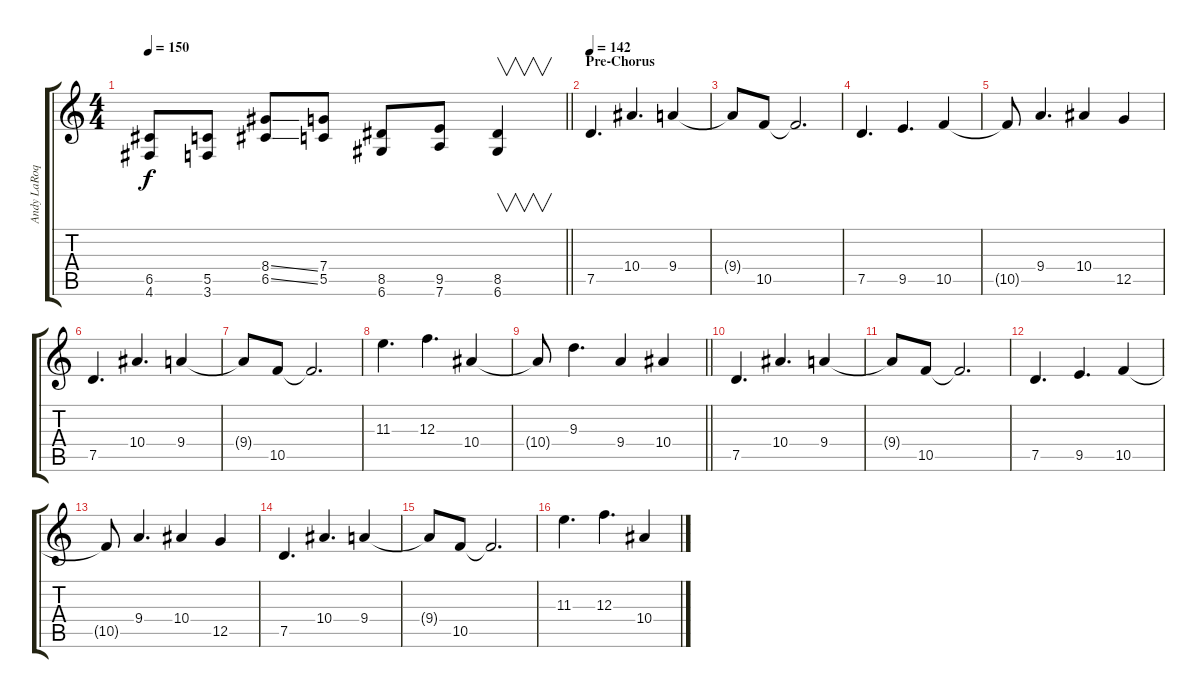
\track ("Andy LaRoque" "Andy LaRoq") {instrument distortionguitar}
\staff {score tabs}
\tuning (D4 A3 F3 C3 G2 D2) {hide}
\ts (4 4)
\tempo 150
\clef g2
\barLineRight lightlight
\ks c
(6.5{t} 4.6{t}).8{dy f} (5.5 3.6).8 (8.4{ss} 6.5{ss}).8 (7.4 5.5).8 (8.5 6.6).8 (9.5 7.6).8 (8.5 6.6).4{v} |
\section ("" "Pre-Chorus")
\tempo 142
7.5.4{d} 10.4.4{d} 9.4.4 |
9.4{t}.8 10.5.8 10.5{t}.2{d} |
7.5.4{d} 9.5.4{d} 10.5.4 |
10.5{t}.8 9.4.4{d} 10.4.4 12.5.4 |
7.5.4{d} 10.4.4{d} 9.4.4 |
9.4{t}.8 10.5.8 10.5{t}.2{d} |
11.3.4{d} 12.3.4{d} 10.4.4 |
\barLineRight lightlight
10.4{t}.8 9.3.4{d} 9.4.4 10.4.4 |
7.5.4{d} 10.4.4{d} 9.4.4 |
9.4{t}.8 10.5.8 10.5{t}.2{d} |
7.5.4{d} 9.5.4{d} 10.5.4 |
10.5{t}.8 9.4.4{d} 10.4.4 12.5.4 |
7.5.4{d} 10.4.4{d} 9.4.4 |
9.4{t}.8 10.5.8 10.5{t}.2{d} |
11.3.4{d} 12.3.4{d} 10.4.4
